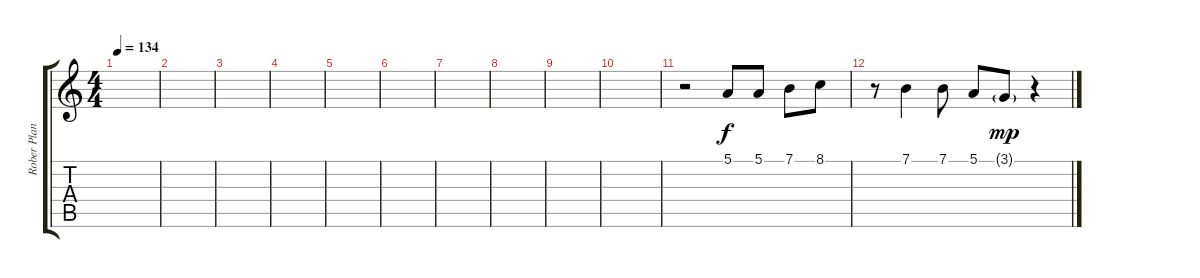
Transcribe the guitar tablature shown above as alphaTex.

\track ("Rober Plant - Backing Vocals" "Rober Plan") {instrument flute}
\staff {score tabs}
\tuning (E4 B3 G3 D3 A2 E2) {hide}
\ts (4 4)
\tempo 134
\clef g2
\ks c
|
|
|
|
|
|
|
|
|
|
r.2 5.1.8 5.1.8 7.1.8 8.1.8 |
r.8 7.1.4 7.1.8 5.1.8 3.1{g}.8{dy mp} r.4
